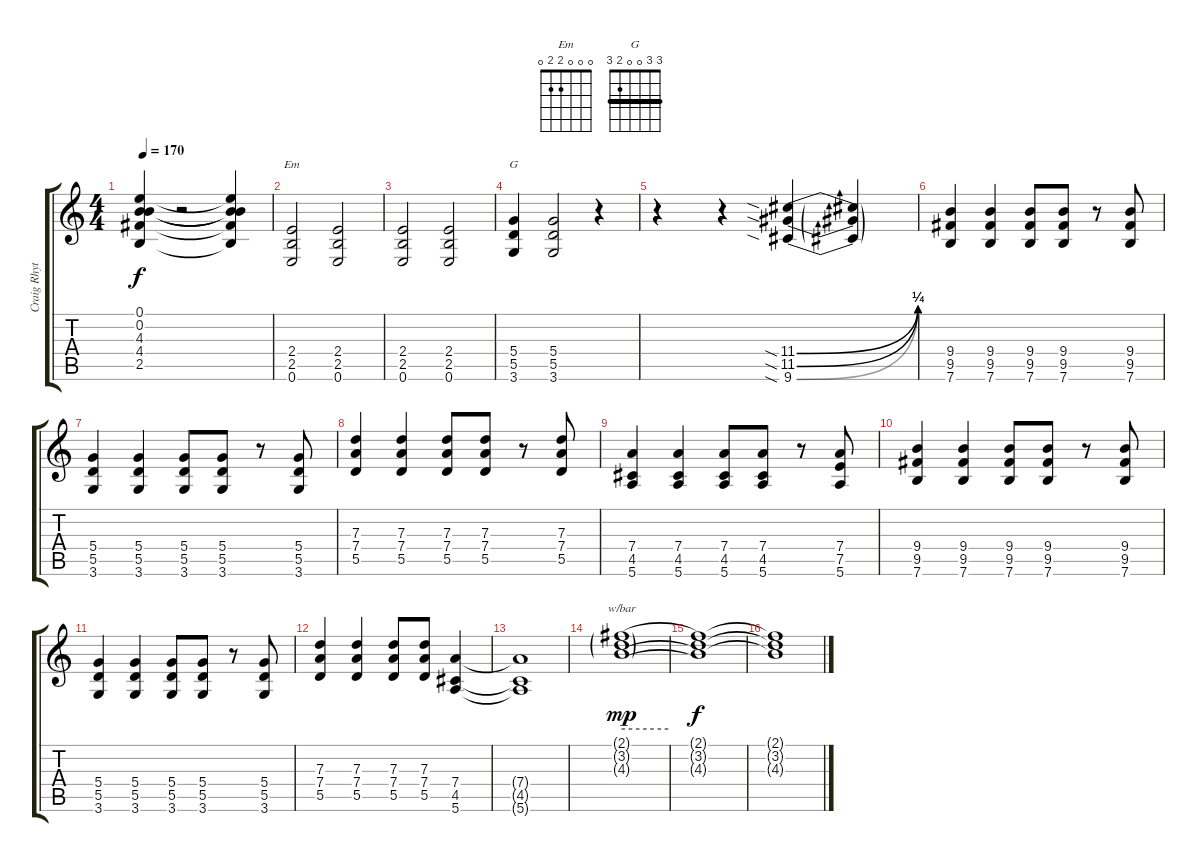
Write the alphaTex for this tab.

\track ("Craig Rhythm 2" "Craig Rhyt") {instrument overdrivenguitar}
\staff {score tabs}
\tuning (E4 B3 G3 D3 A2 E2) {hide}
\chord ("Em" 0 0 0 2 2 0)
\chord ("G" 3 3 0 0 2 3) {barre 3}
\ts (4 4)
\tempo 170
\clef g2
\ks c
(0.1{t} 0.2{t} 4.3{t} 4.4{t} 2.5{t}).4{dy f} r.2 (0.1{t} 0.2{t} 4.3{t} 4.4{t} 2.5{t}).4 |
(2.4 2.5 0.6).2{ch "Em"} (2.4 2.5 0.6).2 |
(2.4 2.5 0.6).2 (2.4 2.5 0.6).2 |
(5.4 5.5 3.6).4{ch "G"} (5.4 5.5 3.6).2 r.4 |
r.4 r.4 (11.4{be (bend 0 0 60 1) sia} 11.5{be (bend 0 0 60 1) sia} 9.6{be (bend 0 0 60 1) sia}).4 (11.4{t} 11.5{t} 9.6{t}).4 |
(9.4 9.5 7.6).4 (9.4 9.5 7.6).4 (9.4 9.5 7.6).8 (9.4 9.5 7.6).8 r.8 (9.4 9.5 7.6).8 |
(5.4 5.5 3.6).4 (5.4 5.5 3.6).4 (5.4 5.5 3.6).8 (5.4 5.5 3.6).8 r.8 (5.4 5.5 3.6).8 |
(7.3 7.4 5.5).4 (7.3 7.4 5.5).4 (7.3 7.4 5.5).8 (7.3 7.4 5.5).8 r.8 (7.3 7.4 5.5).8 |
(7.4 4.5 5.6).4 (7.4 4.5 5.6).4 (7.4 4.5 5.6).8 (7.4 4.5 5.6).8 r.8 (7.4 7.5 5.6).8 |
(9.4 9.5 7.6).4 (9.4 9.5 7.6).4 (9.4 9.5 7.6).8 (9.4 9.5 7.6).8 r.8 (9.4 9.5 7.6).8 |
(5.4 5.5 3.6).4 (5.4 5.5 3.6).4 (5.4 5.5 3.6).8 (5.4 5.5 3.6).8 r.8 (5.4 5.5 3.6).8 |
(7.3 7.4 5.5).4 (7.3 7.4 5.5).4 (7.3 7.4 5.5).8 (7.3 7.4 5.5).8 (7.4 4.5 5.6).4 |
(7.4{t} 4.5{t} 5.6{t}).1 |
(2.1{g} 3.2{g} 4.3{g}).1{tbe (hold default 0 0 60 0) dy mp} |
(2.1{t} 3.2{t} 4.3{t}).1{dy f} |
(2.1{t} 3.2{t} 4.3{t}).1
